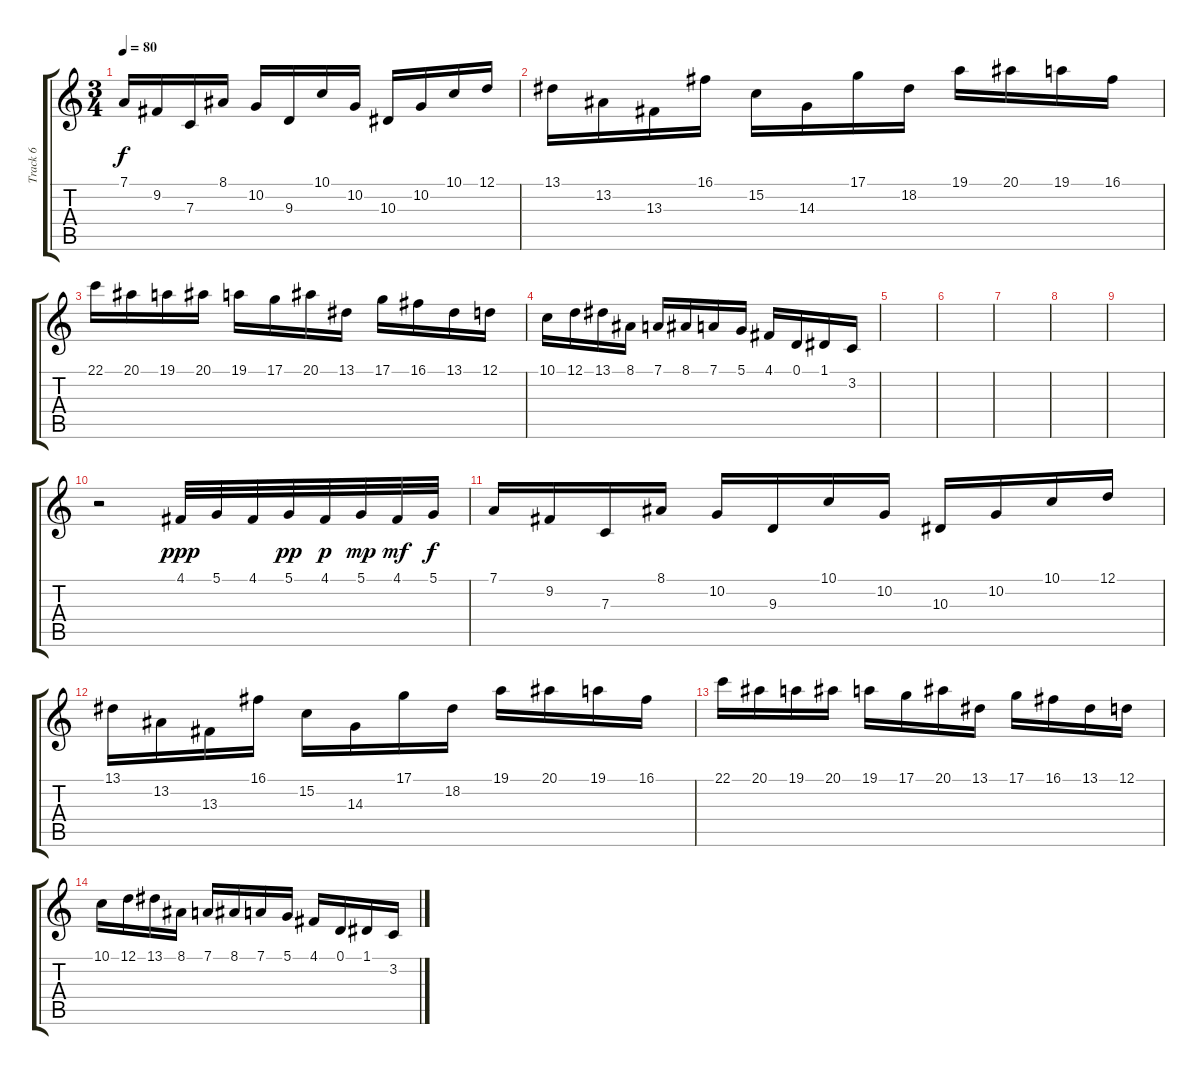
\track ("Track 6" "Track 6") {instrument musicbox}
\staff {score tabs}
\tuning (D4 A3 F3 C3 G2 D2) {hide}
\ts (3 4)
\tempo 80
\clef g2
\ks c
7.1.16{dy f} 9.2.16 7.3.16 8.1.16 10.2.16 9.3.16 10.1.16 10.2.16 10.3.16 10.2.16 10.1.16 12.1.16 |
13.1.16 13.2.16 13.3.16 16.1.16 15.2.16 14.3.16 17.1.16 18.2.16 19.1.16 20.1.16 19.1.16 16.1.16 |
22.1.16 20.1.16 19.1.16 20.1.16 19.1.16 17.1.16 20.1.16 13.1.16 17.1.16 16.1.16 13.1.16 12.1.16 |
10.1.16 12.1.16 13.1.16 8.1.16 7.1.16 8.1.16 7.1.16 5.1.16 4.1.16 0.1.16 1.1.16 3.2.16 |
|
|
|
|
|
r.2 4.1.32{dy ppp} 5.1.32 4.1.32 5.1.32{dy pp} 4.1.32{dy p} 5.1.32{dy mp} 4.1.32{dy mf} 5.1.32{dy f} |
7.1.16 9.2.16 7.3.16 8.1.16 10.2.16 9.3.16 10.1.16 10.2.16 10.3.16 10.2.16 10.1.16 12.1.16 |
13.1.16 13.2.16 13.3.16 16.1.16 15.2.16 14.3.16 17.1.16 18.2.16 19.1.16 20.1.16 19.1.16 16.1.16 |
22.1.16 20.1.16 19.1.16 20.1.16 19.1.16 17.1.16 20.1.16 13.1.16 17.1.16 16.1.16 13.1.16 12.1.16 |
10.1.16 12.1.16 13.1.16 8.1.16 7.1.16 8.1.16 7.1.16 5.1.16 4.1.16 0.1.16 1.1.16 3.2.16
